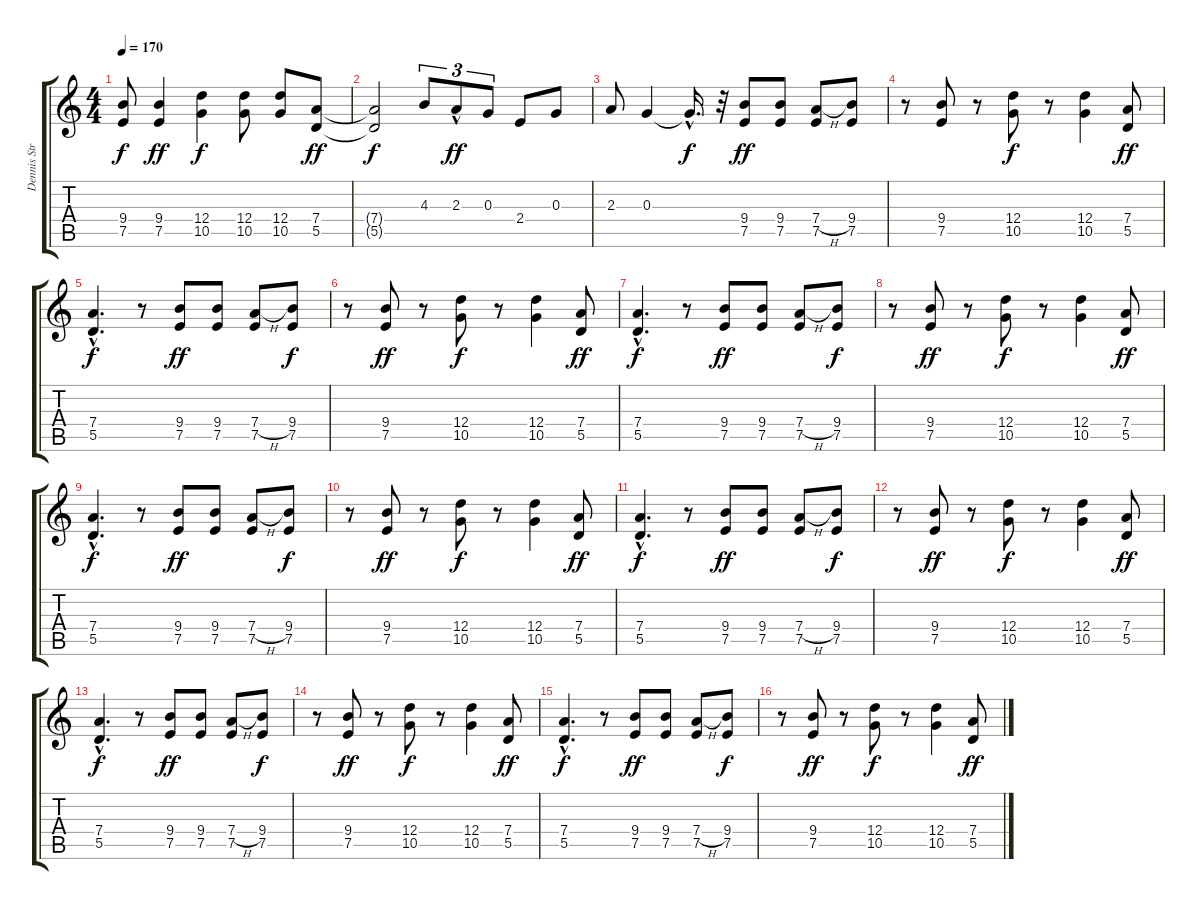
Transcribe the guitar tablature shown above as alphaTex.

\track ("Dennis Stratton" "Dennis Str") {instrument overdrivenguitar}
\staff {score tabs}
\tuning (E4 B3 G3 D3 A2 E2) {hide}
\ts (4 4)
\tempo 170
\clef g2
\ks c
(9.4{t} 7.5{t}).8{dy f} (9.4 7.5).4{dy ff} (12.4 10.5).4{dy f} (12.4 10.5).8 (12.4 10.5).8 (7.4 5.5).8{dy ff} |
(7.4{t} 5.5{t}).2{dy f} 4.3.8{tu (3 2)} 2.3{hac}.8{tu (3 2) dy ff} 0.3.8{tu (3 2)} 2.4.8 0.3.8 |
2.3.8 0.3.4 0.3{hac t}.16{d dy f} r.32 (9.4 7.5).8{dy ff} (9.4 7.5).8 (7.4{h} 7.5).8 (9.4 7.5).8 |
r.8 (9.4 7.5).8 r.8 (12.4 10.5).8{dy f} r.8 (12.4 10.5).4 (7.4 5.5).8{dy ff} |
(7.4{hac} 5.5{hac}).4{d dy f} r.8 (9.4 7.5).8{dy ff} (9.4 7.5).8 (7.4{h} 7.5).8 (9.4 7.5).8{dy f} |
r.8 (9.4 7.5).8{dy ff} r.8 (12.4 10.5).8{dy f} r.8 (12.4 10.5).4 (7.4 5.5).8{dy ff} |
(7.4{hac} 5.5{hac}).4{d dy f} r.8 (9.4 7.5).8{dy ff} (9.4 7.5).8 (7.4{h} 7.5).8 (9.4 7.5).8{dy f} |
r.8 (9.4 7.5).8{dy ff} r.8 (12.4 10.5).8{dy f} r.8 (12.4 10.5).4 (7.4 5.5).8{dy ff} |
(7.4{hac} 5.5{hac}).4{d dy f} r.8 (9.4 7.5).8{dy ff} (9.4 7.5).8 (7.4{h} 7.5).8 (9.4 7.5).8{dy f} |
r.8 (9.4 7.5).8{dy ff} r.8 (12.4 10.5).8{dy f} r.8 (12.4 10.5).4 (7.4 5.5).8{dy ff} |
(7.4{hac} 5.5{hac}).4{d dy f} r.8 (9.4 7.5).8{dy ff} (9.4 7.5).8 (7.4{h} 7.5).8 (9.4 7.5).8{dy f} |
r.8 (9.4 7.5).8{dy ff} r.8 (12.4 10.5).8{dy f} r.8 (12.4 10.5).4 (7.4 5.5).8{dy ff} |
(7.4{hac} 5.5{hac}).4{d dy f} r.8 (9.4 7.5).8{dy ff} (9.4 7.5).8 (7.4{h} 7.5).8 (9.4 7.5).8{dy f} |
r.8 (9.4 7.5).8{dy ff} r.8 (12.4 10.5).8{dy f} r.8 (12.4 10.5).4 (7.4 5.5).8{dy ff} |
(7.4{hac} 5.5{hac}).4{d dy f} r.8 (9.4 7.5).8{dy ff} (9.4 7.5).8 (7.4{h} 7.5).8 (9.4 7.5).8{dy f} |
r.8 (9.4 7.5).8{dy ff} r.8 (12.4 10.5).8{dy f} r.8 (12.4 10.5).4 (7.4 5.5).8{dy ff}
